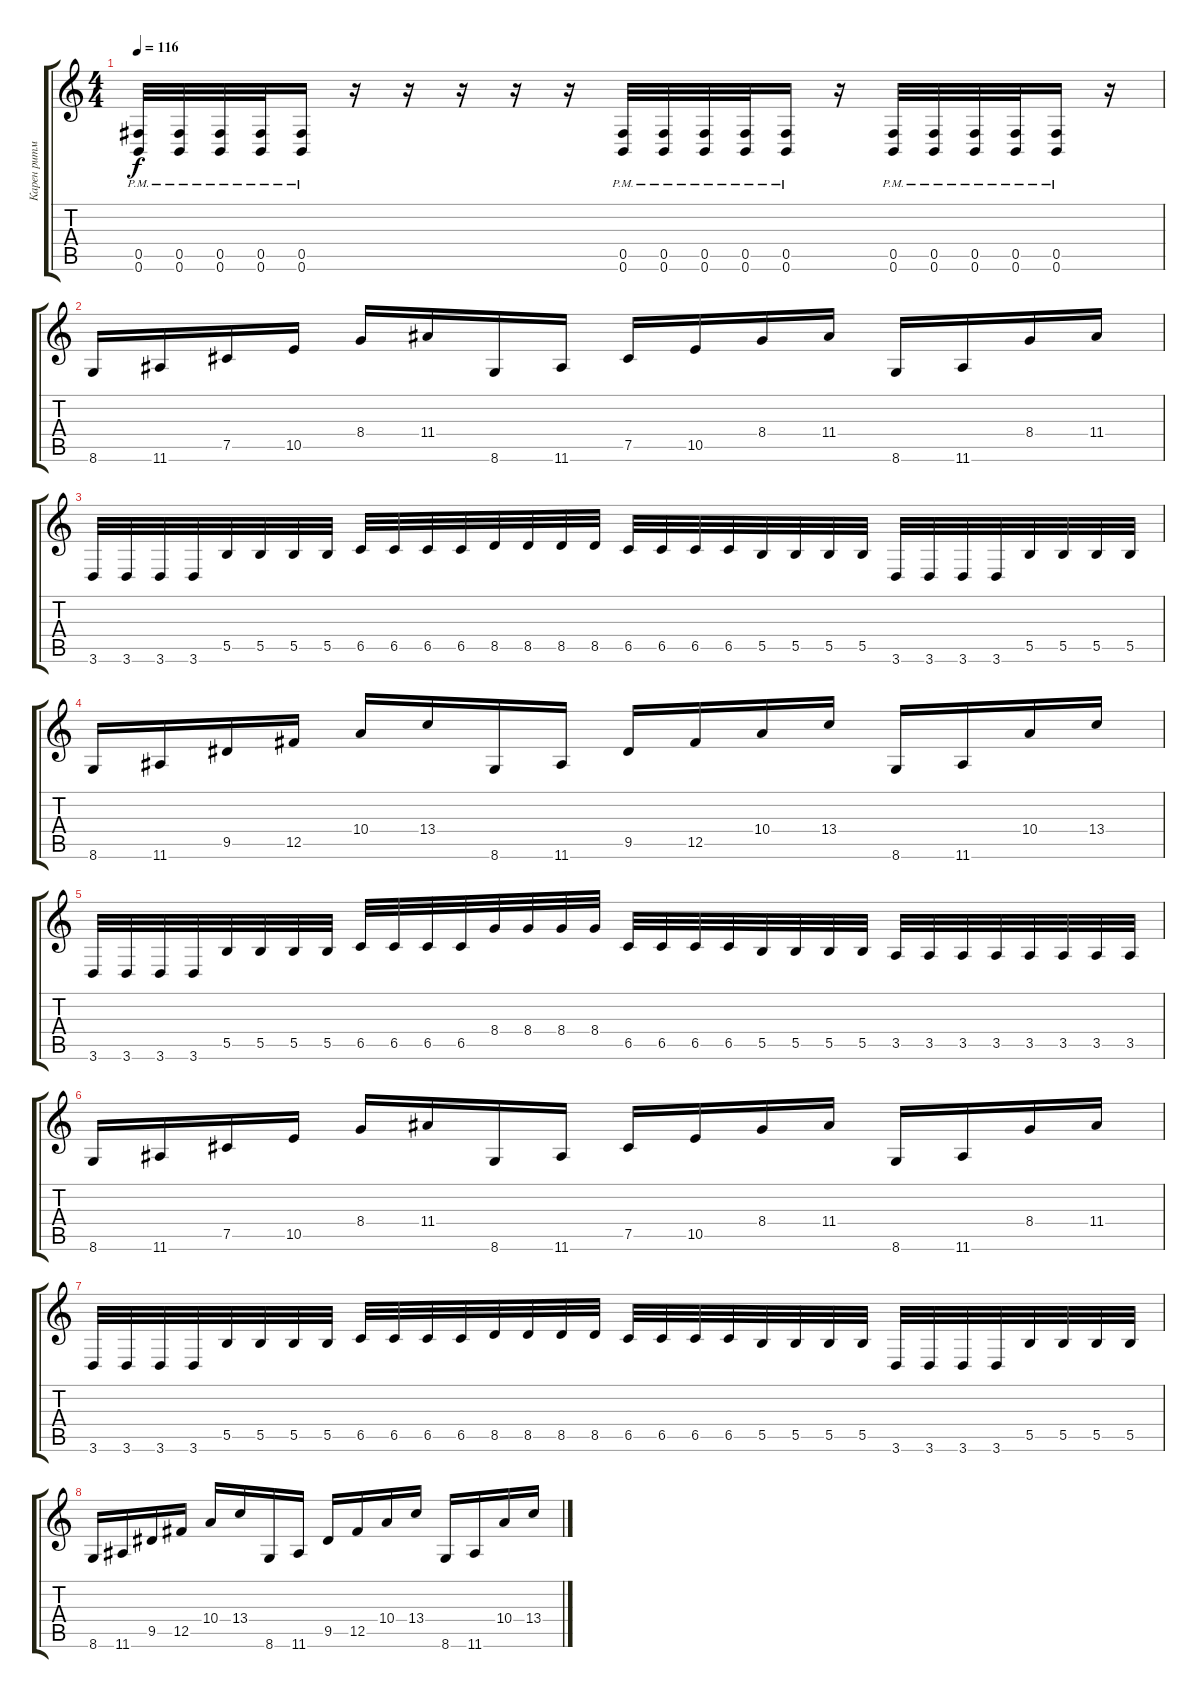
\track ("Карен ритм" "Карен ритм") {instrument overdrivenguitar}
\staff {score tabs}
\tuning (Db4 Ab3 E3 B2 Gb2 B1) {hide}
\ts (4 4)
\tempo 116
\clef g2
\ks c
(0.5{pm} 0.6{pm}).32{dy f} (0.5{pm} 0.6{pm}).32 (0.5{pm} 0.6{pm}).32 (0.5{pm} 0.6{pm}).32 (0.5{pm} 0.6{pm}).16 r.16 r.16 r.16 r.16 r.16 (0.5{pm} 0.6{pm}).32 (0.5{pm} 0.6{pm}).32 (0.5{pm} 0.6{pm}).32 (0.5{pm} 0.6{pm}).32 (0.5{pm} 0.6{pm}).16 r.16 (0.5{pm} 0.6{pm}).32 (0.5{pm} 0.6{pm}).32 (0.5{pm} 0.6{pm}).32 (0.5{pm} 0.6{pm}).32 (0.5{pm} 0.6{pm}).16 r.16 |
8.6.16 11.6.16 7.5.16 10.5.16 8.4.16 11.4.16 8.6.16 11.6.16 7.5.16 10.5.16 8.4.16 11.4.16 8.6.16 11.6.16 8.4.16 11.4.16 |
3.6.32 3.6.32 3.6.32 3.6.32 5.5.32 5.5.32 5.5.32 5.5.32 6.5.32 6.5.32 6.5.32 6.5.32 8.5.32 8.5.32 8.5.32 8.5.32 6.5.32 6.5.32 6.5.32 6.5.32 5.5.32 5.5.32 5.5.32 5.5.32 3.6.32 3.6.32 3.6.32 3.6.32 5.5.32 5.5.32 5.5.32 5.5.32 |
8.6.16 11.6.16 9.5.16 12.5.16 10.4.16 13.4.16 8.6.16 11.6.16 9.5.16 12.5.16 10.4.16 13.4.16 8.6.16 11.6.16 10.4.16 13.4.16 |
3.6.32 3.6.32 3.6.32 3.6.32 5.5.32 5.5.32 5.5.32 5.5.32 6.5.32 6.5.32 6.5.32 6.5.32 8.4.32 8.4.32 8.4.32 8.4.32 6.5.32 6.5.32 6.5.32 6.5.32 5.5.32 5.5.32 5.5.32 5.5.32 3.5.32 3.5.32 3.5.32 3.5.32 3.5.32 3.5.32 3.5.32 3.5.32 |
8.6.16 11.6.16 7.5.16 10.5.16 8.4.16 11.4.16 8.6.16 11.6.16 7.5.16 10.5.16 8.4.16 11.4.16 8.6.16 11.6.16 8.4.16 11.4.16 |
3.6.32 3.6.32 3.6.32 3.6.32 5.5.32 5.5.32 5.5.32 5.5.32 6.5.32 6.5.32 6.5.32 6.5.32 8.5.32 8.5.32 8.5.32 8.5.32 6.5.32 6.5.32 6.5.32 6.5.32 5.5.32 5.5.32 5.5.32 5.5.32 3.6.32 3.6.32 3.6.32 3.6.32 5.5.32 5.5.32 5.5.32 5.5.32 |
8.6.16 11.6.16 9.5.16 12.5.16 10.4.16 13.4.16 8.6.16 11.6.16 9.5.16 12.5.16 10.4.16 13.4.16 8.6.16 11.6.16 10.4.16 13.4.16
